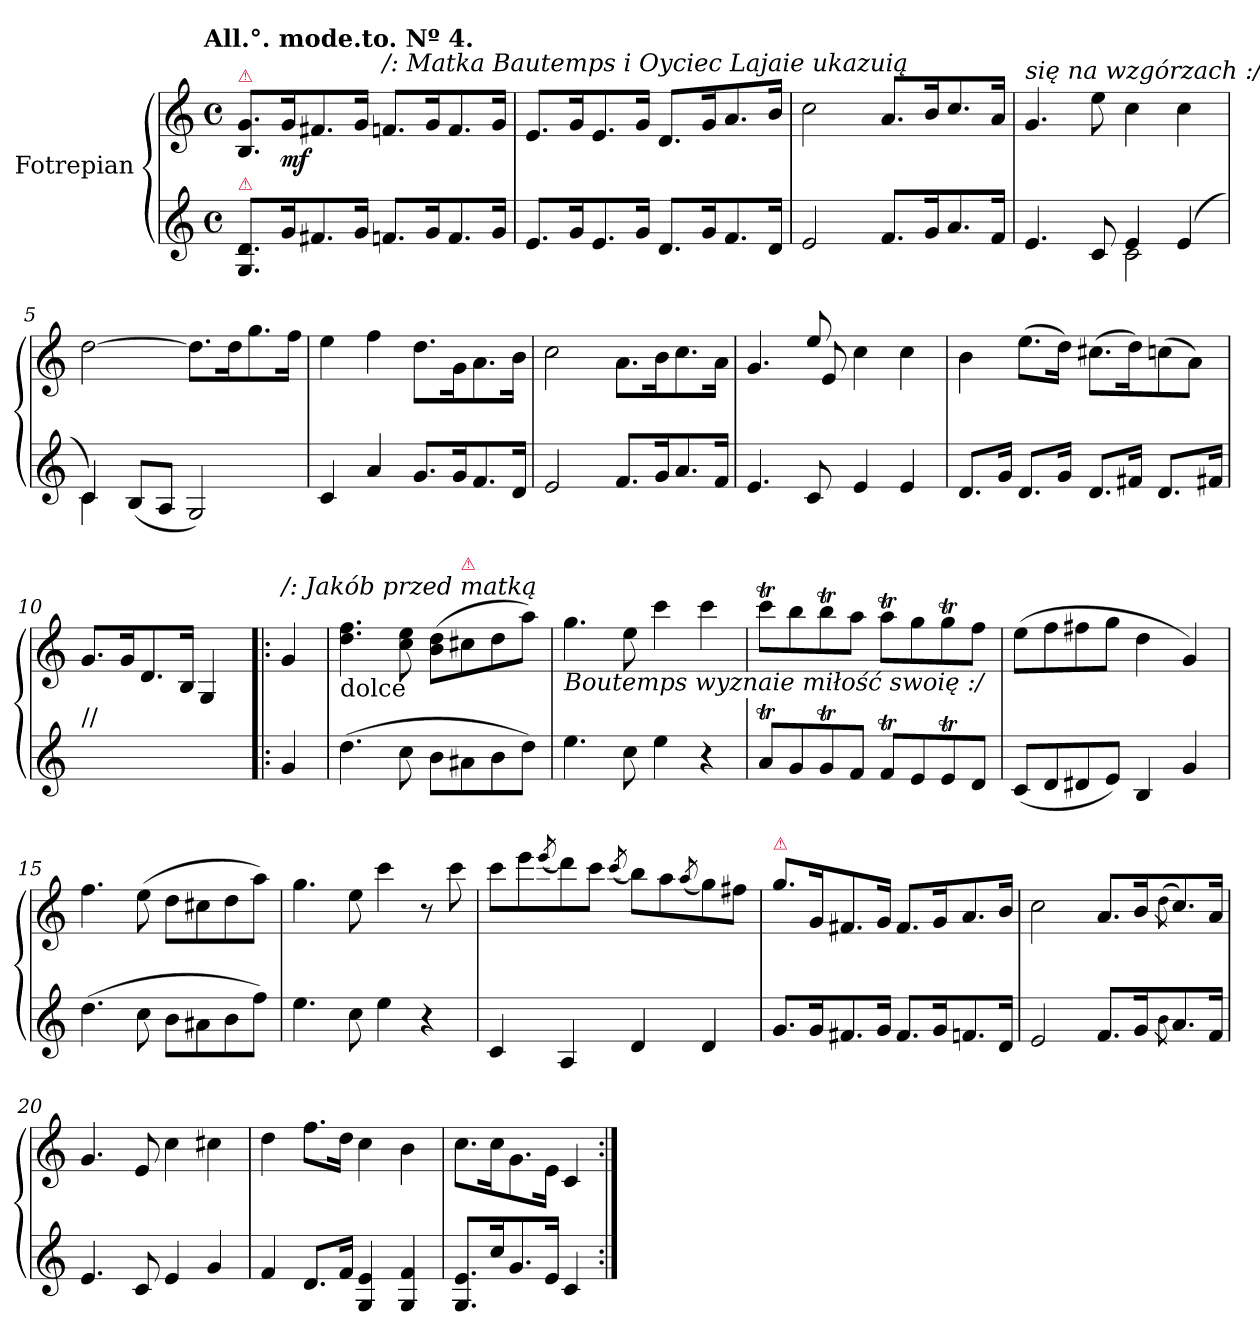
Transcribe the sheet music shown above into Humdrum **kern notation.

**kern	**kern	**dynam
*part2	*part1	*part1
*staff2	*staff1	*staff1
*I"Fotrepian	*I"Fotrepian	*
*clefG2	*clefG2	*
*k[]	*k[]	*
!!LO:TX:omd:t=All.°. mode.to. Nº 4.
*M4/4	*M4/4	*
*met(c)	*met(c)	*
=1	=1	=1
!	!LO:TX:a:color=crimson:t=⚠	!
!LO:TX:a:color=crimson:t=⚠	!	!
8.G/ 8.d/L	8.B/ 8.g/L	.
16g/K	16g/K	mf
8.f#X/	8.f#X/	.
16g/Jk	16g/Jk	.
!	!LO:TX:a:i:t=/&colon; Matka Bautemps i Oyciec Lajaie ukazuią	!
8.fn/L	8.fn/L	.
16g/K	16g/K	.
8.f/	8.f/	.
16g/Jk	16g/Jk	.
=2	=2	=2
8.e/L	8.e/L	.
16g/K	16g/K	.
8.e/	8.e/	.
16g/Jk	16g/Jk	.
8.d/L	8.d/L	.
16g/K	16g/K	.
8.f/	8.a/	.
16d/Jk	16b/Jk	.
=3	=3	=3
2e/	2cc\	.
8.f/L	8.a/L	.
16g/K	16b/K	.
8.a/	8.cc/	.
16f/Jk	16a/Jk	.
=4	=4	=4
*^	*	*
!	!	!LO:TX:a:i:t=się na wzgórzach &colon;/	!
4.e/	2ryy	4.g/	.
8c/	.	8ee\	.
4e/	2c\	4cc\	.
(<4e/	.	4cc\	.
=5	=5	=5	=5
4c/)	4c\	[2dd\	.
(8B/L	4ryy	.	.
8A/J	.	.	.
2G/)	2ryy	8.dd\L]	.
.	.	16dd\K	.
.	.	8.gg\	.
.	.	16ff\Jk	.
*v	*v	*	*
=6	=6	=6
4c/	4ee\	.
4a/	4ff\	.
8.g/L	8.dd\L	.
16g/K	16g\K	.
8.f/	8.a\	.
16d/Jk	16b\Jk	.
=7	=7	=7
2e/	2cc\	.
8.f/L	8.a\L	.
16g/K	16b\K	.
8.a/	8.cc\	.
16f/Jk	16a\Jk	.
=8	=8	=8
*	*^	*
4.e/	4.g/	4.ryy	.
8c/	8ee/	8e/	.
4e/	4cc\	2ryy	.
4e/	4cc\	.	.
*	*v	*v	*
=9	=9	=9
8.d/L	4b\	.
16g/Jk	.	.
8.d/L	(8.ee\L	.
16g/Jk	16dd\Jk)	.
8.d/L	(8.cc#X\L	.
16f#X/Jk	16dd\K)	.
8.d/L	(8ccn\	.
.	8a\J)	.
16f#X/Jk	.	.
=10	=10	=10
!LO:TX:a:t=//	!	!
8.g/Lyy	8.g/L	.
16g/Kyy	16g/K	.
8.d/yy	8.d/	.
16B/Jkyy	16B/Jk	.
4G/yy	4G/	.
=!|:	=!|:	=!|:
!	!LO:TX:a:i:t=/&colon; Jakób przed matką	!
4g/	4g/	.
=11	=11	=11
!	!LO:TX:b:t=dolce	!
(4.dd\	4.dd\ 4.ff\	.
8cc\	8cc\ 8ee\	.
8b\L	(8b\ 8dd\L	.
!	!LO:TX:a:color=crimson:t=⚠	!
8a#X\	8cc#X\	.
8b\	8dd\	.
8dd\J)	8aa\J)	.
=12	=12	=12
!	!LO:TX:b:i:t=Boutemps wyznaie miłość swoię &colon;/	!
4.ee\	4.gg\	.
8cc\	8ee\	.
4ee\	4ccc\	.
4r	4ccc\	.
=13	=13	=13
8aT/L	8cccT\L	.
8g/	8bb\	.
8gT/	8bbt\	.
8f/J	8aa\J	.
8fT/L	8aaT\L	.
8e/	8gg\	.
8et/	8ggT\	.
8d/J	8ff\J	.
=14	=14	=14
(8c/L	(>8ee\L	.
8d/	8ff\	.
8d#X/	8ff#X\	.
8e/J)	8gg\J	.
4B/	4dd\	.
4g/	4g/)	.
=15	=15	=15
(4.dd\	4.ff\	.
8cc\	(8ee\	.
8b\L	8dd\L	.
8a#X\	8cc#X\	.
8b\	8dd\	.
8ff\J)	8aa\J)	.
=16	=16	=16
4.ee\	4.gg\	.
8cc\	8ee\	.
4ee\	4ccc\	.
4r	8r	.
.	8ccc\	.
=17	=17	=17
4c/	8ccc\L	.
.	8eee\	.
.	(8qeee/	.
4A/	8ddd\)	.
.	8ccc\J	.
.	(8qccc/	.
4d/	8bb\L)	.
.	8aa\	.
.	(8qaa/	.
4d/	8gg\)	.
.	8ff#X\J	.
=18	=18	=18
!	!LO:TX:a:color=crimson:t=⚠	!
8.g/L	8.gg\L	.
16g/K	16g/K	.
8.f#X/	8.f#X/	.
16g/Jk	16g/Jk	.
8.f#/L	8.f#/L	.
16g/K	16g/K	.
8.fn/	8.a/	.
16d/Jk	16b/Jk	.
=19	=19	=19
2e/	2cc\	.
8.f/L	8.a/L	.
16g/K	16b/K	.
8qb\	(>8qdd\	.
8.a/	8.cc/)	.
16f/Jk	16a/Jk	.
=20	=20	=20
4.e/	4.g/	.
8c/	8e/	.
4e/	4cc\	.
4g/	4cc#X\	.
=21	=21	=21
4f/	4dd\	.
8.d/L	8.ff\L	.
16f/Jk	16dd\Jk	.
4G/ 4e/	4cc\	.
4G/ 4f/	4b\	.
=22	=22	=22
8.G/ 8.e/L	8.cc\L	.
16cc/K	16cc\K	.
8.g/	8.g\	.
16e/Jk	16e\Jk	.
4c/	4c/	.
=:|!	=:|!	=:|!
*-	*-	*-
